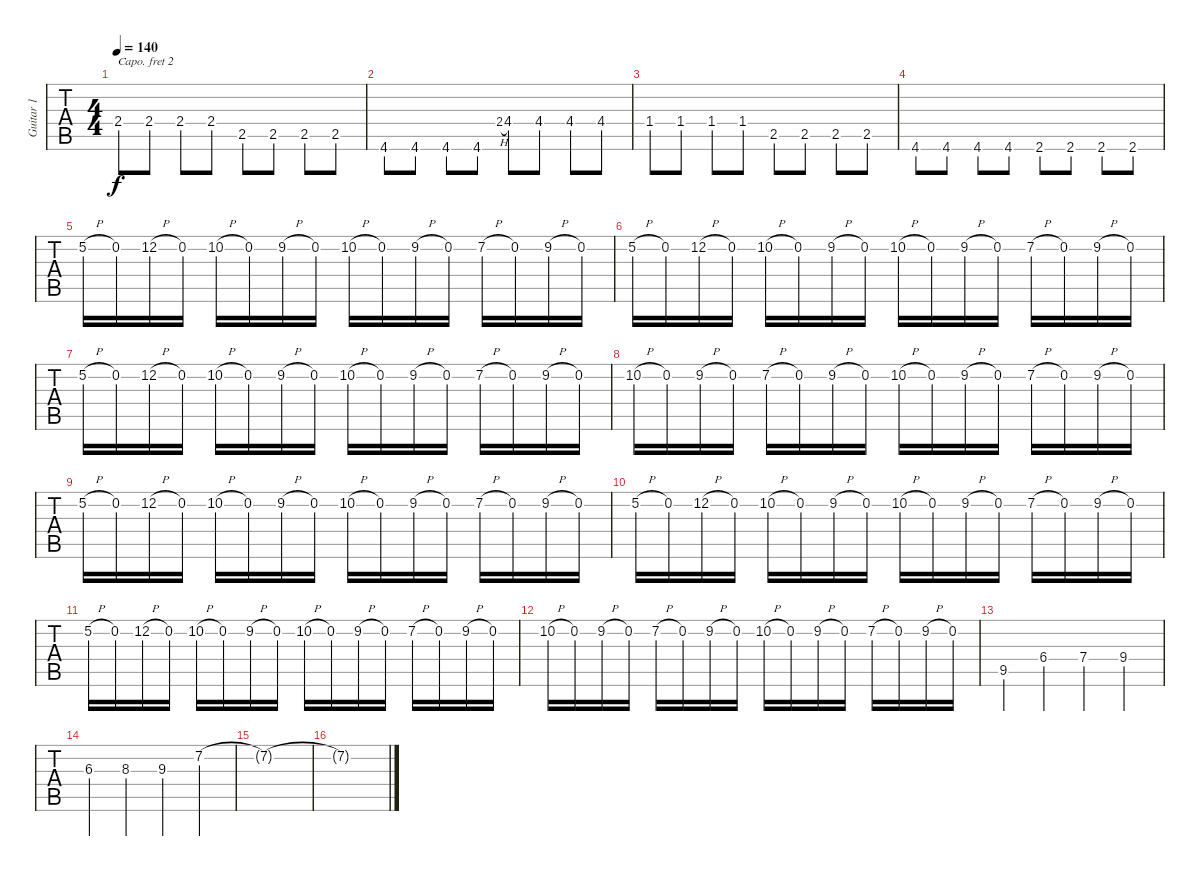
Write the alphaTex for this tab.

\track ("Guitar 1" "Guitar 1") {instrument electricguitarclean}
\staff {tabs}
\capo 2
\tuning (E4 B3 G3 D3 A2 E2) {hide}
\ts (4 4)
\tempo 140
\clef g2
\ks c
2.4.8{dy f} 2.4.8 2.4.8 2.4.8 2.5.8 2.5.8 2.5.8 2.5.8 |
4.6.8 4.6.8 4.6.8 4.6.8 2.4{h}.8{gr} 4.4.8 4.4.8 4.4.8 4.4.8 |
1.4.8 1.4.8 1.4.8 1.4.8 2.5.8 2.5.8 2.5.8 2.5.8 |
4.6.8 4.6.8 4.6.8 4.6.8 2.6.8 2.6.8 2.6.8 2.6.8 |
5.2{h}.16{instrument distortionguitar} 0.2.16 12.2{h}.16 0.2.16 10.2{h}.16 0.2.16 9.2{h}.16 0.2.16 10.2{h}.16 0.2.16 9.2{h}.16 0.2.16 7.2{h}.16 0.2.16 9.2{h}.16 0.2.16 |
5.2{h}.16{instrument distortionguitar} 0.2.16 12.2{h}.16 0.2.16 10.2{h}.16 0.2.16 9.2{h}.16 0.2.16 10.2{h}.16 0.2.16 9.2{h}.16 0.2.16 7.2{h}.16 0.2.16 9.2{h}.16 0.2.16 |
5.2{h}.16{instrument distortionguitar} 0.2.16 12.2{h}.16 0.2.16 10.2{h}.16 0.2.16 9.2{h}.16 0.2.16 10.2{h}.16 0.2.16 9.2{h}.16 0.2.16 7.2{h}.16 0.2.16 9.2{h}.16 0.2.16 |
10.2{h}.16 0.2.16 9.2{h}.16 0.2.16 7.2{h}.16 0.2.16 9.2{h}.16 0.2.16 10.2{h}.16 0.2.16 9.2{h}.16 0.2.16 7.2{h}.16 0.2.16 9.2{h}.16 0.2.16 |
5.2{h}.16{instrument distortionguitar} 0.2.16 12.2{h}.16 0.2.16 10.2{h}.16 0.2.16 9.2{h}.16 0.2.16 10.2{h}.16 0.2.16 9.2{h}.16 0.2.16 7.2{h}.16 0.2.16 9.2{h}.16 0.2.16 |
5.2{h}.16{instrument distortionguitar} 0.2.16 12.2{h}.16 0.2.16 10.2{h}.16 0.2.16 9.2{h}.16 0.2.16 10.2{h}.16 0.2.16 9.2{h}.16 0.2.16 7.2{h}.16 0.2.16 9.2{h}.16 0.2.16 |
5.2{h}.16{instrument distortionguitar} 0.2.16 12.2{h}.16 0.2.16 10.2{h}.16 0.2.16 9.2{h}.16 0.2.16 10.2{h}.16 0.2.16 9.2{h}.16 0.2.16 7.2{h}.16 0.2.16 9.2{h}.16 0.2.16 |
10.2{h}.16 0.2.16 9.2{h}.16 0.2.16 7.2{h}.16 0.2.16 9.2{h}.16 0.2.16 10.2{h}.16 0.2.16 9.2{h}.16 0.2.16 7.2{h}.16 0.2.16 9.2{h}.16 0.2.16 |
9.5.4 6.4.4 7.4.4 9.4.4 |
6.3.4 8.3.4 9.3.4 7.2.4 |
7.2{t}.1 |
7.2{t}.1
